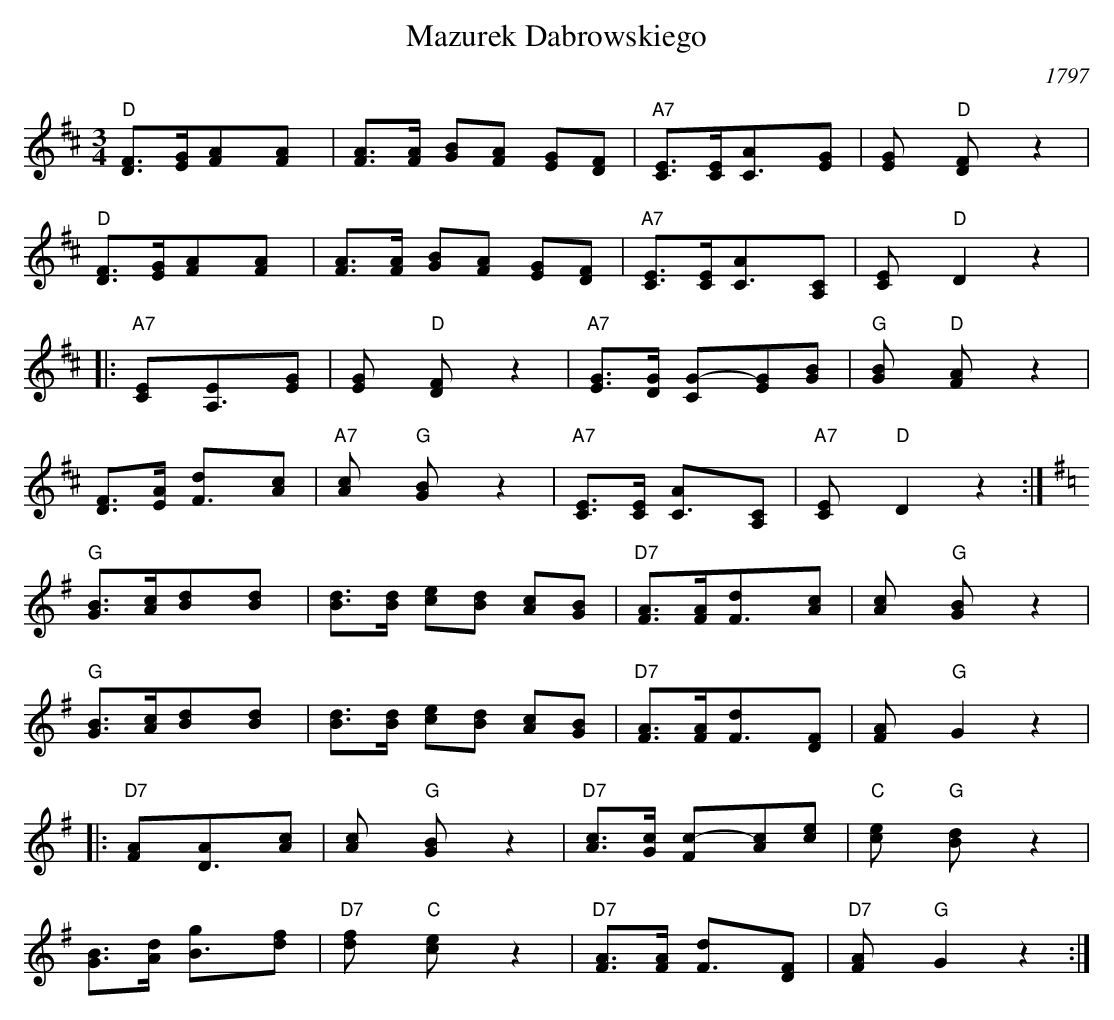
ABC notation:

X:1
T:Mazurek Dabrowskiego
O:1797
M:3/4
L:1/8
K:D
 "D"[DF]>[EG][F2A][F2A] | [FA]>[FA] [GB][FA] [EG][DF] |\
"A7"[CE]>[CE][C3A][EG]  | [E2G] "D"[D2F] z2 |
 "D"[DF]>[EG][F2A][F2A] | [FA]>[FA] [GB][FA] [EG][DF] |\
"A7"[CE]>[CE][C3A][A,C] | [C2E] "D"D2    z2 |
|: "A7"[C2E][A,3E][EG]          |     [E2G] "D"[D2F] z2 |\
   "A7"[EG]>[DG] [C2G]-[EG][GB] |  "G"[G2B] "D"[F2A] z2 |
       [DF]>[AE] [F3d][Ac]      | "A7"[A2c] "G"[G2B] z2 |\
   "A7"[CE]>[CE] [C3A][A,C]     | "A7"[C2E] "D"D2   z2 :|
K:G
 "G"[GB]>[Ac][B2d][B2d] | [Bd]>[Bd] [ce][Bd] [Ac][GB] |\
"D7"[FA]>[FA][F3d][Ac]  | [A2c] "G"[G2B] z2 |
 "G"[GB]>[Ac][B2d][B2d] | [Bd]>[Bd] [ce][Bd] [Ac][GB] |\
"D7"[FA]>[FA][F3d][DF]  | [F2A] "G"G2 z2 |
|: "D7"[F2A][D3A][Ac]           |     [A2c] "G"[G2B] z2 |\
   "D7"[Ac]>[Gc] [F2c]-[Ac][ce] |  "C"[c2e] "G"[B2d] z2 |
       [GB]>[dA] [B3g][df]      | "D7"[d2f] "C"[c2e] z2 |\
   "D7"[FA]>[FA] [F3d][DF]      | "D7"[F2A] "G"G2   z2 :|
